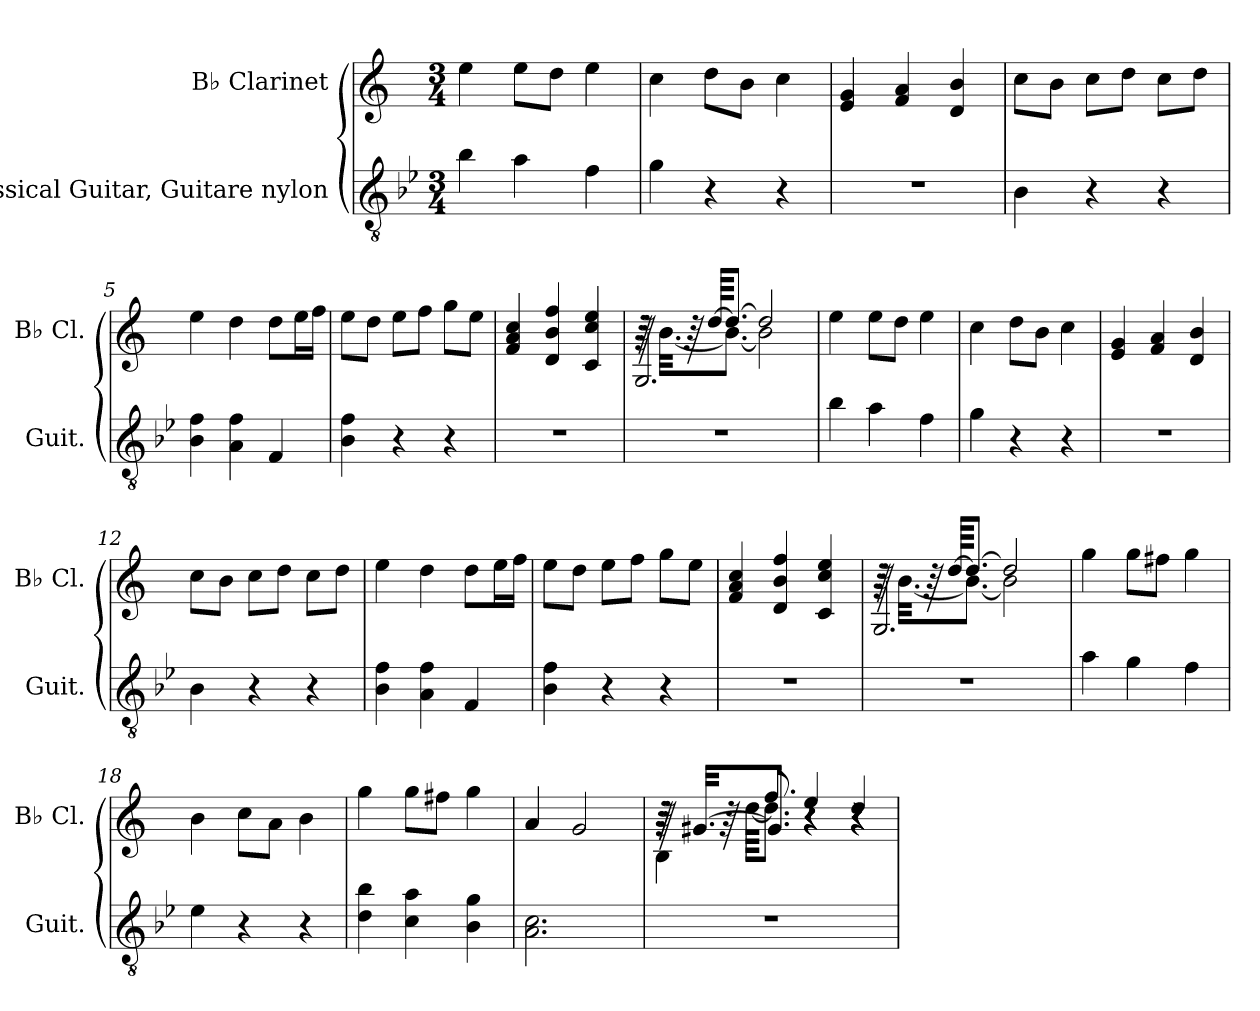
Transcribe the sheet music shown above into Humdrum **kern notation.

**kern	**kern
*part2	*part1
*staff2	*staff1
*I"Classical Guitar, Guitare nylon	*I"B♭ Clarinet
*I'Guit.	*I'B♭ Cl.
*clefGv2	*clefG2
*	*ITrd1c2
*k[b-e-]	*k[b-e-]
*M3/4	*M3/4
*MM60	*MM60
=1	=1
4b-\	4dd\
4a\	8dd\L
.	8cc\J
4f\	4dd\
=2	=2
4g\	4b-\
4r	8cc\L
.	8a\J
4r	4b-\
=3	=3
2.r	4d/ 4f/
.	4e-/ 4g/
.	4c/ 4a/
=4	=4
4B-\	8b-\L
.	8a\J
4r	8b-\L
.	8cc\J
4r	8b-\L
.	8cc\J
=5	=5
4B-\ 4f\	4dd\
4A\ 4f\	4cc\
4F/	8cc\L
.	16dd\L
.	16ee-\JJ
=6	=6
4B-\ 4f\	8dd\L
.	8cc\J
4r	8dd\L
.	8ee-\J
4r	8ff\L
.	8dd\J
=7	=7
2.r	4e-/ 4g/ 4b-/
.	4c/ 4a/ 4ee-/
.	4B-/ 4b-/ 4dd/
!!LO:LB:g=z
=8	=8
*	*^
*	*	*^
2.r	32r	64r	2.F/
.	.	[32.a\KKL	.
.	64r	.	.
.	[64cc/KKKL	.	.
.	8.cc/J_	8.a\J_	.
.	2cc/]	2a\]	.
*	*v	*v	*v
=9	=9
4b-\	4dd\
4a\	8dd\L
.	8cc\J
4f\	4dd\
=10	=10
4g\	4b-\
4r	8cc\L
.	8a\J
4r	4b-\
=11	=11
2.r	4d/ 4f/
.	4e-/ 4g/
.	4c/ 4a/
=12	=12
4B-\	8b-\L
.	8a\J
4r	8b-\L
.	8cc\J
4r	8b-\L
.	8cc\J
=13	=13
4B-\ 4f\	4dd\
4A\ 4f\	4cc\
4F/	8cc\L
.	16dd\L
.	16ee-\JJ
=14	=14
4B-\ 4f\	8dd\L
.	8cc\J
4r	8dd\L
.	8ee-\J
4r	8ff\L
.	8dd\J
!!LO:LB:g=z
=15	=15
2.r	4e-/ 4g/ 4b-/
.	4c/ 4a/ 4ee-/
.	4B-/ 4b-/ 4dd/
=16	=16
*	*^
*	*	*^
2.r	32r	64r	2.F/
.	.	[32.a\KKL	.
.	64r	.	.
.	[64cc/KKKL	.	.
.	8.cc/J_	8.a\J_	.
.	2cc/]	2a\]	.
*	*v	*v	*v
=17	=17
4a\	4ff\
4g\	8ff\L
.	8een\J
4f\	4ff\
=18	=18
4e-\	4a\
4r	8b-\L
.	8g\J
4r	4a\
=19	=19
4d\ 4b-\	4ff\
4c\ 4a\	8ff\L
.	8een\J
4B-\ 4g\	4ff\
=20	=20
2.A\ 2.c\	4g/
.	2f/
!!LO:LB:g=z
=21	=21
*	*^
*	*	*^
*	*	*	*^
2.r	16r	32r	64r	4A\
.	.	.	[32.f#X/KKL	.
.	.	64r	.	.
.	.	[64cc\KKKL	.	.
.	8.ee-/	8.cc\J]	8.f#/J]	.
.	4dd/	4r	4r	4r
.	4cc/	4r	4r	4r
*	*v	*v	*v	*v
=	=
*-	*-
